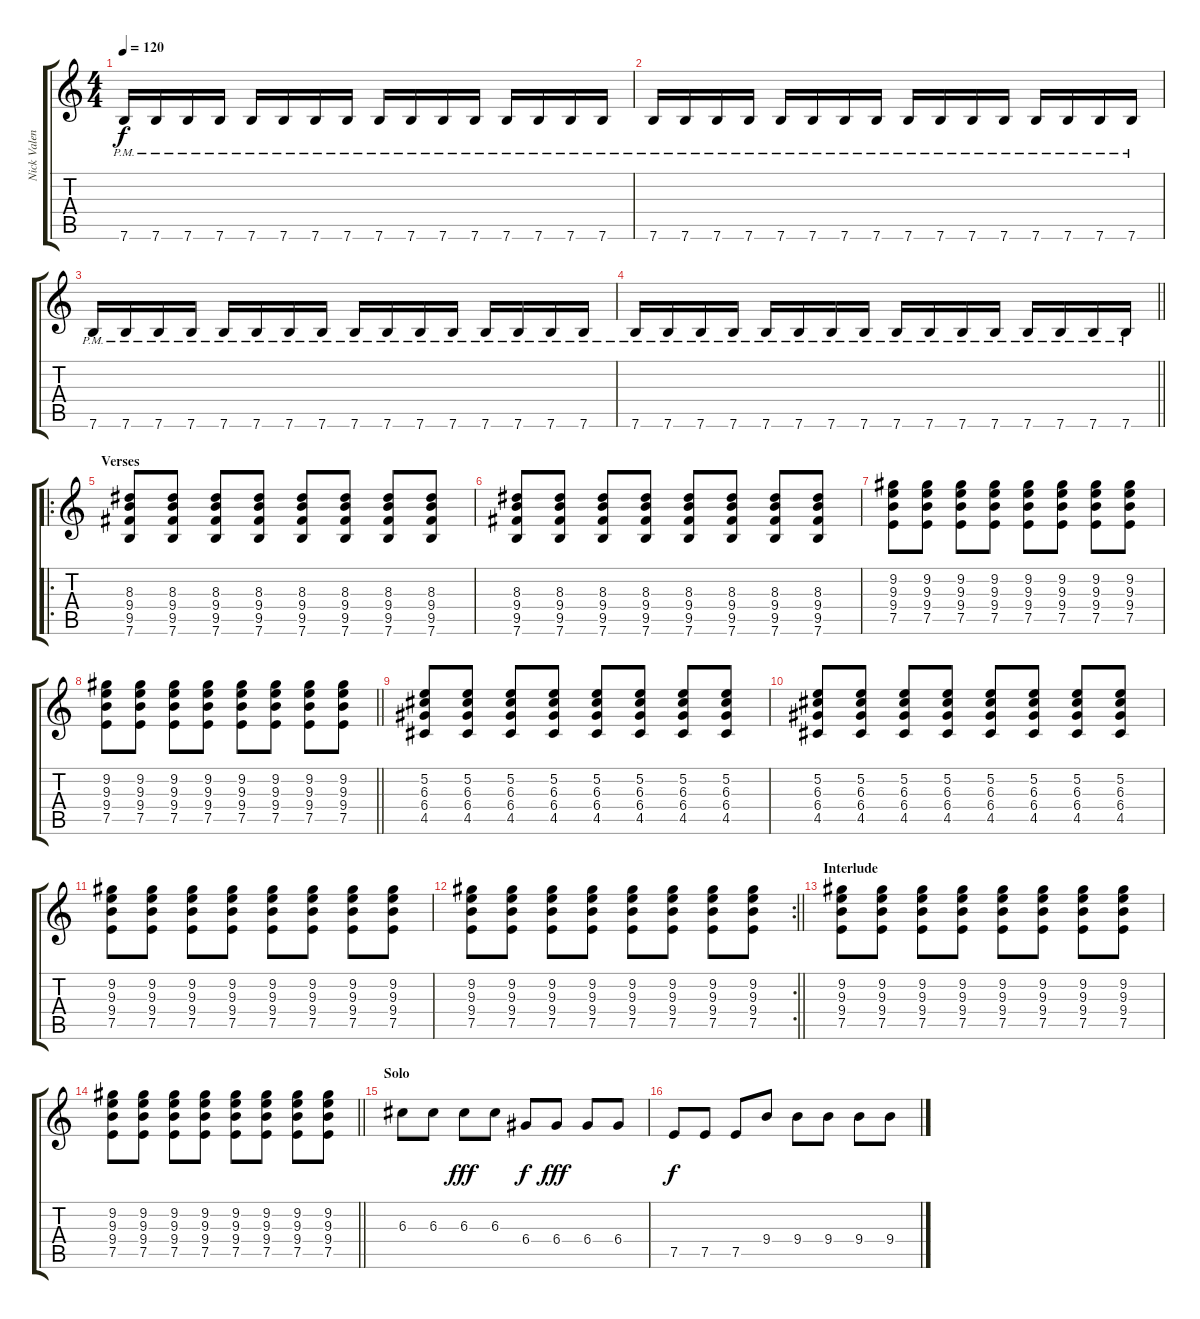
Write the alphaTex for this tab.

\track ("Nick Valensi - Lead Guiar" "Nick Valen") {instrument distortionguitar}
\staff {score tabs}
\tuning (E4 B3 G3 D3 A2 E2) {hide}
\ts (4 4)
\tempo 120
\clef g2
\ks c
7.6{pm}.16{dy f instrument distortionguitar} 7.6{pm}.16 7.6{pm}.16 7.6{pm}.16 7.6{pm}.16 7.6{pm}.16 7.6{pm}.16 7.6{pm}.16 7.6{pm}.16 7.6{pm}.16 7.6{pm}.16 7.6{pm}.16 7.6{pm}.16 7.6{pm}.16 7.6{pm}.16 7.6{pm}.16 |
7.6{pm}.16 7.6{pm}.16 7.6{pm}.16 7.6{pm}.16 7.6{pm}.16 7.6{pm}.16 7.6{pm}.16 7.6{pm}.16 7.6{pm}.16 7.6{pm}.16 7.6{pm}.16 7.6{pm}.16 7.6{pm}.16 7.6{pm}.16 7.6{pm}.16 7.6{pm}.16 |
7.6{pm}.16 7.6{pm}.16 7.6{pm}.16 7.6{pm}.16 7.6{pm}.16 7.6{pm}.16 7.6{pm}.16 7.6{pm}.16 7.6{pm}.16 7.6{pm}.16 7.6{pm}.16 7.6{pm}.16 7.6{pm}.16 7.6{pm}.16 7.6{pm}.16 7.6{pm}.16 |
\barLineRight lightlight
7.6{pm}.16 7.6{pm}.16 7.6{pm}.16 7.6{pm}.16 7.6{pm}.16 7.6{pm}.16 7.6{pm}.16 7.6{pm}.16 7.6{pm}.16 7.6{pm}.16 7.6{pm}.16 7.6{pm}.16 7.6{pm}.16 7.6{pm}.16 7.6{pm}.16 7.6{pm}.16 |
\ro
\section ("" "Verses")
(8.3 9.4 9.5 7.6).8 (8.3 9.4 9.5 7.6).8 (8.3 9.4 9.5 7.6).8 (8.3 9.4 9.5 7.6).8 (8.3 9.4 9.5 7.6).8 (8.3 9.4 9.5 7.6).8 (8.3 9.4 9.5 7.6).8 (8.3 9.4 9.5 7.6).8 |
(8.3 9.4 9.5 7.6).8 (8.3 9.4 9.5 7.6).8 (8.3 9.4 9.5 7.6).8 (8.3 9.4 9.5 7.6).8 (8.3 9.4 9.5 7.6).8 (8.3 9.4 9.5 7.6).8 (8.3 9.4 9.5 7.6).8 (8.3 9.4 9.5 7.6).8 |
(9.2 9.3 9.4 7.5).8 (9.2 9.3 9.4 7.5).8 (9.2 9.3 9.4 7.5).8 (9.2 9.3 9.4 7.5).8 (9.2 9.3 9.4 7.5).8 (9.2 9.3 9.4 7.5).8 (9.2 9.3 9.4 7.5).8 (9.2 9.3 9.4 7.5).8 |
\barLineRight lightlight
(9.2 9.3 9.4 7.5).8 (9.2 9.3 9.4 7.5).8 (9.2 9.3 9.4 7.5).8 (9.2 9.3 9.4 7.5).8 (9.2 9.3 9.4 7.5).8 (9.2 9.3 9.4 7.5).8 (9.2 9.3 9.4 7.5).8 (9.2 9.3 9.4 7.5).8 |
(5.2 6.3 6.4 4.5).8 (5.2 6.3 6.4 4.5).8 (5.2 6.3 6.4 4.5).8 (5.2 6.3 6.4 4.5).8 (5.2 6.3 6.4 4.5).8 (5.2 6.3 6.4 4.5).8 (5.2 6.3 6.4 4.5).8 (5.2 6.3 6.4 4.5).8 |
(5.2 6.3 6.4 4.5).8 (5.2 6.3 6.4 4.5).8 (5.2 6.3 6.4 4.5).8 (5.2 6.3 6.4 4.5).8 (5.2 6.3 6.4 4.5).8 (5.2 6.3 6.4 4.5).8 (5.2 6.3 6.4 4.5).8 (5.2 6.3 6.4 4.5).8 |
(9.2 9.3 9.4 7.5).8 (9.2 9.3 9.4 7.5).8 (9.2 9.3 9.4 7.5).8 (9.2 9.3 9.4 7.5).8 (9.2 9.3 9.4 7.5).8 (9.2 9.3 9.4 7.5).8 (9.2 9.3 9.4 7.5).8 (9.2 9.3 9.4 7.5).8 |
\rc 2
\barLineRight lightlight
(9.2 9.3 9.4 7.5).8 (9.2 9.3 9.4 7.5).8 (9.2 9.3 9.4 7.5).8 (9.2 9.3 9.4 7.5).8 (9.2 9.3 9.4 7.5).8 (9.2 9.3 9.4 7.5).8 (9.2 9.3 9.4 7.5).8 (9.2 9.3 9.4 7.5).8 |
\section ("" "Interlude")
(9.2 9.3 9.4 7.5).8 (9.2 9.3 9.4 7.5).8 (9.2 9.3 9.4 7.5).8 (9.2 9.3 9.4 7.5).8 (9.2 9.3 9.4 7.5).8 (9.2 9.3 9.4 7.5).8 (9.2 9.3 9.4 7.5).8 (9.2 9.3 9.4 7.5).8 |
\barLineRight lightlight
(9.2 9.3 9.4 7.5).8 (9.2 9.3 9.4 7.5).8 (9.2 9.3 9.4 7.5).8 (9.2 9.3 9.4 7.5).8 (9.2 9.3 9.4 7.5).8 (9.2 9.3 9.4 7.5).8 (9.2 9.3 9.4 7.5).8 (9.2 9.3 9.4 7.5).8 |
\section ("" "Solo")
6.3.8 6.3.8 6.3.8{dy fff} 6.3.8 6.4.8{dy f} 6.4.8{dy fff} 6.4.8 6.4.8 |
7.5.8{dy f} 7.5.8 7.5.8 9.4.8 9.4.8 9.4.8 9.4.8 9.4.8
